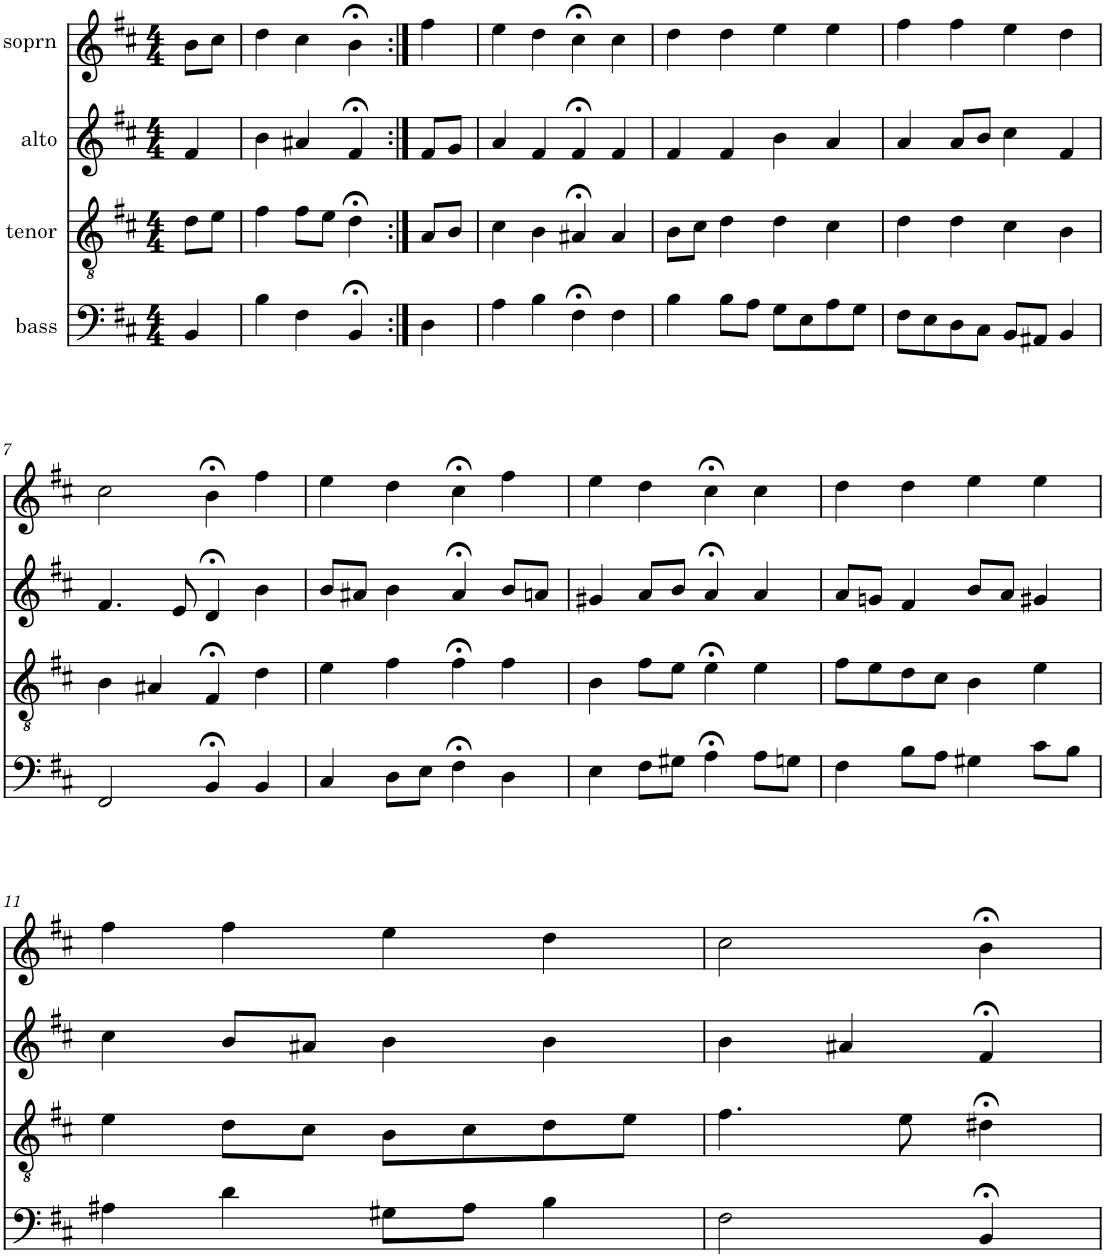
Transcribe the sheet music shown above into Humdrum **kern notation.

**kern	**kern	**kern	**kern
*part4	*part3	*part2	*part1
*staff4	*staff3	*staff2	*staff1
*I"bass	*I"tenor	*I"alto	*I"soprn
*clefF4	*clefGv2	*clefG2	*clefG2
*k[f#c#]	*k[f#c#]	*k[f#c#]	*k[f#c#]
*b:	*b:	*b:	*b:
*M4/4	*M4/4	*M4/4	*M4/4
=1	=1	=1	=1
4BB/	8d\L	4f#/	8b\L
.	8e\J	.	8cc#\J
=2	=2	=2	=2
4B\	4f#\	4b\	4dd\
4F#\	8f#\L	4a#X/	4cc#\
.	8e\J	.	.
4BB;</	4d;<\	4f#;</	4b;<\
=3:|!	=3:|!	=3:|!	=3:|!
4D\	8A/L	8f#/L	4ff#\
.	8B/J	8g/J	.
=4	=4	=4	=4
4A\	4c#\	4a/	4ee\
4B\	4B\	4f#/	4dd\
4F#;<\	4A#X;</	4f#;</	4cc#;<\
4F#\	4A#/	4f#/	4cc#\
=5	=5	=5	=5
4B\	8B\L	4f#/	4dd\
.	8c#\J	.	.
8B\L	4d\	4f#/	4dd\
8A\J	.	.	.
8G\L	4d\	4b\	4ee\
8E\	.	.	.
8A\	4c#\	4a/	4ee\
8G\J	.	.	.
=6	=6	=6	=6
8F#\L	4d\	4a/	4ff#\
8E\	.	.	.
8D\	4d\	8a/L	4ff#\
8C#\J	.	8b/J	.
8BB/L	4c#\	4cc#\	4ee\
8AA#X/J	.	.	.
4BB/	4B\	4f#/	4dd\
!!LO:LB:g=z
=7	=7	=7	=7
2FF#/	4B\	4.f#/	2cc#\
.	4A#X/	.	.
.	.	8e/	.
4BB;</	4F#;</	4d;</	4b;<\
4BB/	4d\	4b\	4ff#\
=8	=8	=8	=8
4C#/	4e\	8b/L	4ee\
.	.	8a#X/J	.
8D\L	4f#\	4b\	4dd\
8E\J	.	.	.
4F#;<\	4f#;<\	4a#;</	4cc#;<\
4D\	4f#\	8b/L	4ff#\
.	.	8an/J	.
=9	=9	=9	=9
4E\	4B\	4g#X/	4ee\
8F#\L	8f#\L	8a/L	4dd\
8G#X\J	8e\J	8b/J	.
4A;<\	4e;<\	4a;</	4cc#;<\
8A\L	4e\	4a/	4cc#\
8Gn\J	.	.	.
=10	=10	=10	=10
4F#\	8f#\L	8a/L	4dd\
.	8e\	8gn/J	.
8B\L	8d\	4f#/	4dd\
8A\J	8c#\J	.	.
4G#X\	4B\	8b/L	4ee\
.	.	8a/J	.
8c#\L	4e\	4g#X/	4ee\
8B\J	.	.	.
!!LO:LB:g=z
=11	=11	=11	=11
4A#X\	4e\	4cc#\	4ff#\
4d\	8d\L	8b/L	4ff#\
.	8c#\J	8a#X/J	.
8G#X\L	8B\L	4b\	4ee\
8A#\J	8c#\	.	.
4B\	8d\	4b\	4dd\
.	8e\J	.	.
=12	=12	=12	=12
2F#\	4.f#\	4b\	2cc#\
.	.	4a#X/	.
.	8e\	.	.
4BB;</	4d#X;<\	4f#;</	4b;<\
=	=	=	=
*-	*-	*-	*-
